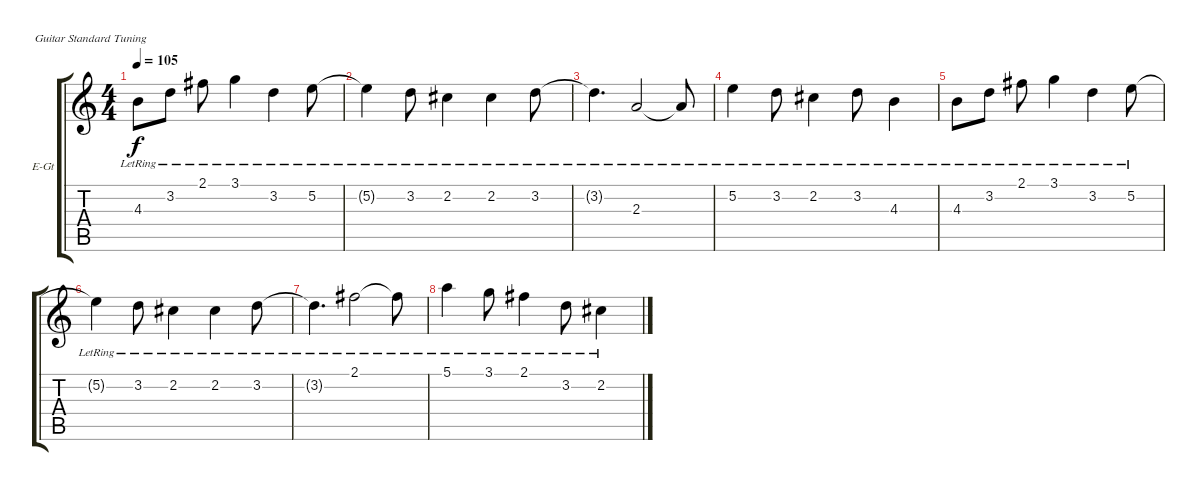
\defaultSystemsLayout 4
\bracketExtendMode groupsimilarinstruments
\firstSystemTrackNameOrientation horizontal
\otherSystemsTrackNameOrientation horizontal
\track ("Acoustic Piano" "E-Gt") {instrument electricguitarclean}
\staff {score tabs}
\tuning (E4 B3 G3 D3 A2 E2)
\ts (4 4)
\tempo 105
\clef g2
\scale
0.333333
\ks c
4.3{lr}.8{dy f} 3.2{lr}.8 2.1{lr}.8 3.1{lr}.4 3.2{lr}.4 5.2{lr}.8 |
\scale
0.333333 5.2{lr t}.4 3.2{lr}.8 2.2{lr}.4 2.2{lr}.4 3.2{lr}.8 |
\scale
0.333333 3.2{lr t}.4{d} 2.3{lr}.2 2.3{lr t}.8 |
\scale
0.333333 5.2{lr}.4 3.2{lr}.8 2.2{lr}.4 3.2{lr}.8 4.3{lr}.4 |
\scale
0.333333 4.3{lr}.8 3.2{lr}.8 2.1{lr}.8 3.1{lr}.4 3.2{lr}.4 5.2{lr}.8 |
\scale
0.333333 5.2{lr t}.4 3.2{lr}.8 2.2{lr}.4 2.2{lr}.4 3.2{lr}.8 |
\scale
0.333333 3.2{lr t}.4{d} 2.1{lr}.2 2.1{lr t}.8 |
\scale
0.333333 5.1{lr}.4 3.1{lr}.8 2.1{lr}.4 3.2{lr}.8 2.2{lr}.4 |
\scale
0.333333 |
\scale
0.333333 |
\scale
0.333333 |
\scale
0.333333 |
\scale
0.333333 |
\scale
0.333333 |
\scale
0.333333 |
\scale
0.333333
